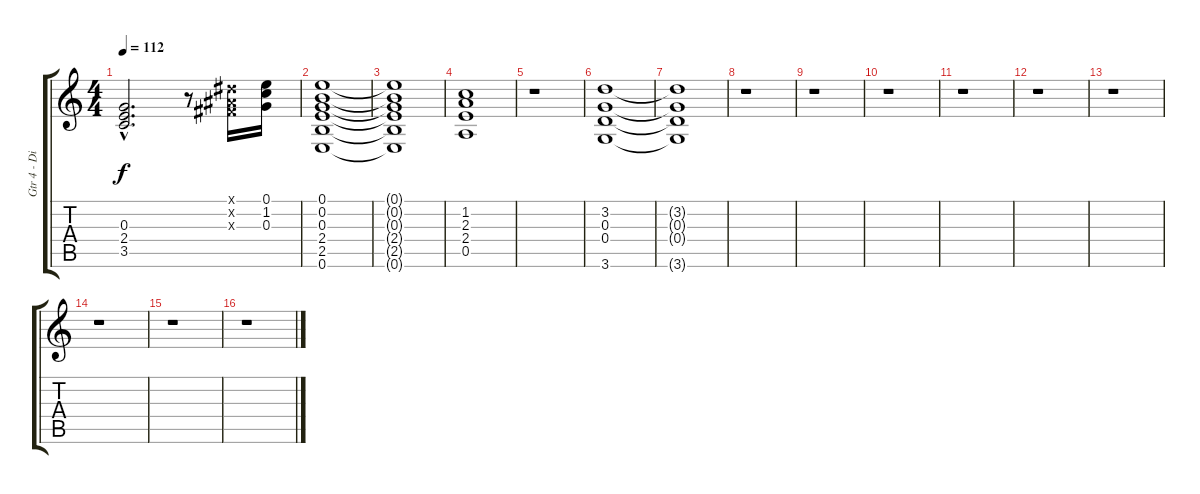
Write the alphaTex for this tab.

\track ("Gtr 4 - Distorted" "Gtr 4 - Di") {instrument distortionguitar}
\staff {score tabs}
\tuning (E4 B3 G3 D3 A2 E2) {hide}
\ts (4 4)
\tempo 112
\clef g2
\ks c
(0.3{hac t} 2.4{hac t} 3.5{hac t}).2{d dy f} r.8 (-1.1{x} -1.2{x} -1.3{x}).16 (0.1 1.2 0.3).16 |
(0.1 0.2 0.3 2.4 2.5 0.6).1 |
(0.1{t} 0.2{t} 0.3{t} 2.4{t} 2.5{t} 0.6{t}).1 |
(1.2 2.3 2.4 0.5).1 |
r.1 |
(3.2 0.3 0.4 3.6).1 |
(3.2{t} 0.3{t} 0.4{t} 3.6{t}).1 |
r.1 |
r.1 |
r.1 |
r.1 |
r.1 |
r.1 |
r.1 |
r.1 |
r.1
